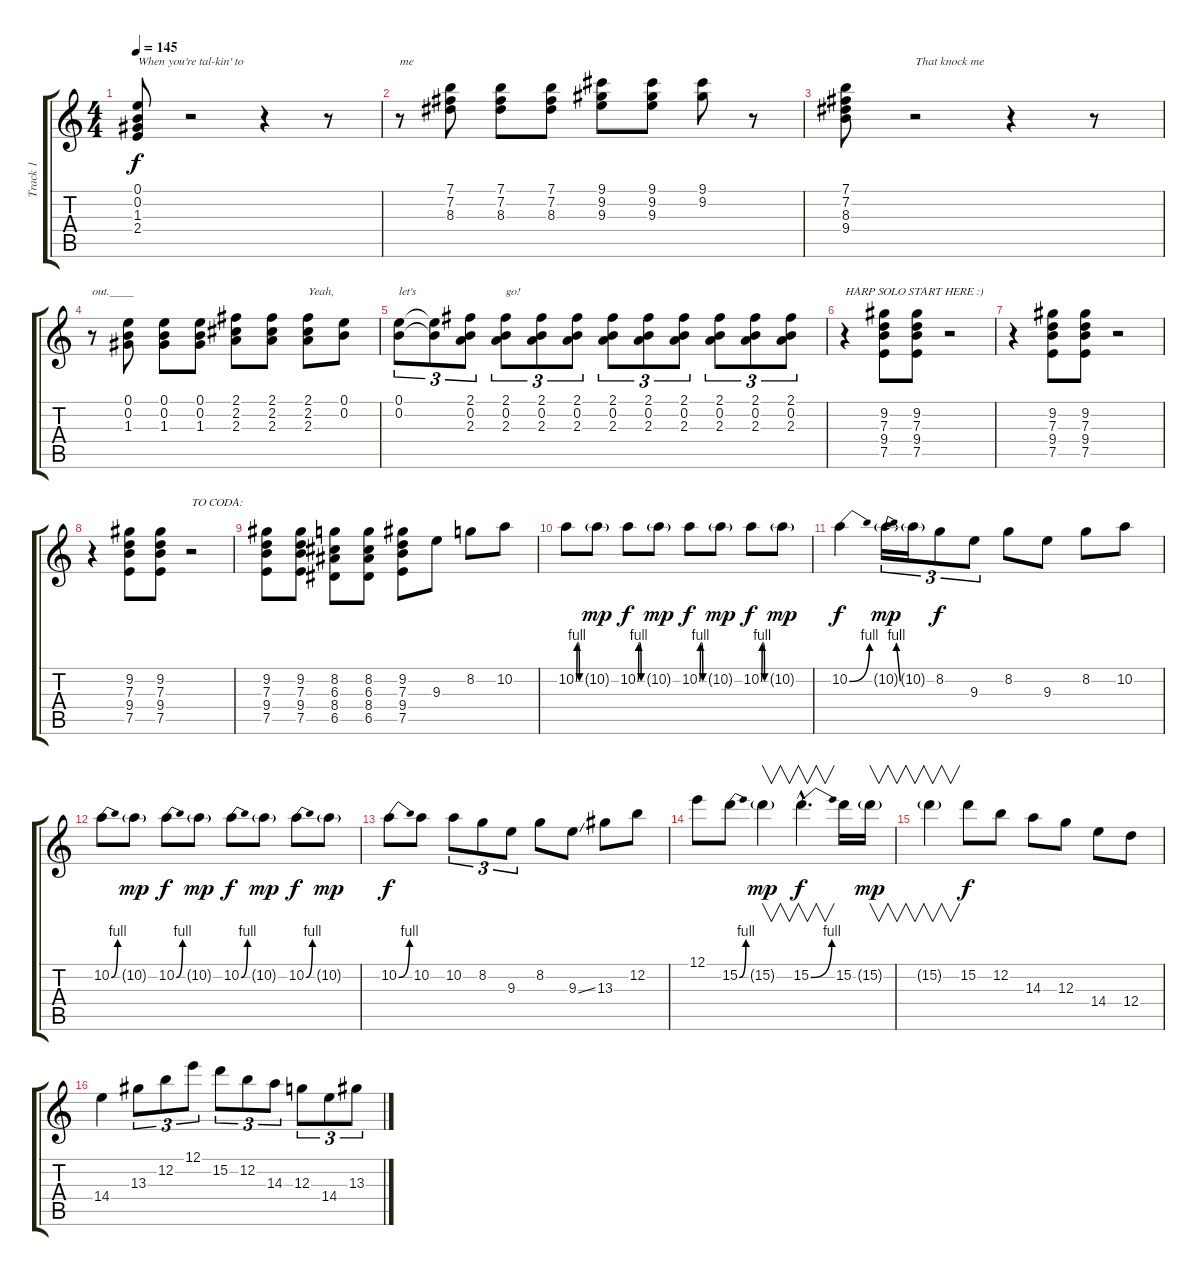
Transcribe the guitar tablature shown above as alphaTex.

\track ("Track 1" "Track 1") {instrument electricguitarclean}
\staff {score tabs}
\tuning (E4 B3 G3 D3 A2 E2) {hide}
\ts (4 4)
\tempo 145
\clef g2
\ks c
(0.1 0.2 1.3 2.4).8{txt "When you're tal-kin' to" dy f} r.2 r.4 r.8 |
r.8{txt "me"} (7.1 7.2 8.3).8 (7.1 7.2 8.3).8 (7.1 7.2 8.3).8 (9.1 9.2 9.3).8 (9.1 9.2 9.3).8 (9.1 9.2).8 r.8 |
(7.1 7.2 8.3 9.4).8 r.2{txt "That knock me "} r.4 r.8 |
r.8{txt "out.____"} (0.1 0.2 1.3).8 (0.1 0.2 1.3).8 (0.1 0.2 1.3).8 (2.1 2.2 2.3).8 (2.1 2.2 2.3).8 (2.1 2.2 2.3).8{txt "Yeah,"} (0.1 0.2).8 |
(0.1 0.2).8{tu (3 2) txt "let's"} (0.1{t} 0.2{t}).8{tu (3 2)} (2.1 0.2 2.3).8{tu (3 2)} (2.1 0.2 2.3).8{tu (3 2) txt "go!"} (2.1 0.2 2.3).8{tu (3 2)} (2.1 0.2 2.3).8{tu (3 2)} (2.1 0.2 2.3).8{tu (3 2)} (2.1 0.2 2.3).8{tu (3 2)} (2.1 0.2 2.3).8{tu (3 2)} (2.1 0.2 2.3).8{tu (3 2)} (2.1 0.2 2.3).8{tu (3 2)} (2.1 0.2 2.3).8{tu (3 2)} |
r.4{txt "HARP SOLO START HERE :)"} (9.2 7.3 9.4 7.5).8 (9.2 7.3 9.4 7.5).8 r.2 |
r.4 (9.2 7.3 9.4 7.5).8 (9.2 7.3 9.4 7.5).8 r.2 |
r.4 (9.2 7.3 9.4 7.5).8 (9.2 7.3 9.4 7.5).8 r.2{txt "TO CODA:"} |
(9.2 7.3 9.4 7.5).8 (9.2 7.3 9.4 7.5).8 (8.2 6.3 8.4 6.5).8 (8.2 6.3 8.4 6.5).8 (9.2 7.3 9.4 7.5).8 9.3.8 8.2.8 10.2.8 |
10.2{be (custom 0 0 15 4 30 4 45 0 60 0)}.8 10.2{g}.8{dy mp} 10.2{be (custom 0 0 15 4 30 4 45 0 60 0)}.8{dy f} 10.2{g}.8{dy mp} 10.2{be (custom 0 0 15 4 30 4 45 0 60 0)}.8{dy f} 10.2{g}.8{dy mp} 10.2{be (custom 0 0 15 4 30 4 45 0 60 0)}.8{dy f} 10.2{g}.8{dy mp} |
10.2{be (bend 0 0 60 4)}.4{dy f} 10.2{be (bend 0 0 60 4) g}.16{tu (3 2) dy mp} 10.2{g}.16{tu (3 2)} 8.2.8{tu (3 2) dy f} 9.3.8{tu (3 2)} 8.2.8 9.3.8 8.2.8 10.2.8 |
10.2{be (bend 0 0 60 4)}.8 10.2{g}.8{dy mp} 10.2{be (bend 0 0 60 4)}.8{dy f} 10.2{g}.8{dy mp} 10.2{be (bend 0 0 60 4)}.8{dy f} 10.2{g}.8{dy mp} 10.2{be (bend 0 0 60 4)}.8{dy f} 10.2{g}.8{dy mp} |
10.2{be (bend 0 0 60 4)}.8{dy f} 10.2.8 10.2.8{tu (3 2)} 8.2.8{tu (3 2)} 9.3.8{tu (3 2)} 8.2.8 9.3{ss}.8 13.3.8 12.2.8 |
12.1.8 15.2{be (bend 0 0 60 4)}.8 15.2{g}.4{v dy mp} 15.2{be (bend 0 0 60 4) hac}.4{v d dy f} 15.2.16 15.2{g}.16{v dy mp} |
15.2{g}.4{v} 15.2.8{dy f} 12.2.8 14.3.8 12.3.8 14.4.8 12.4.8 |
14.4.4 13.3.8{tu (3 2)} 12.2.8{tu (3 2)} 12.1.8{tu (3 2)} 15.2.8{tu (3 2)} 12.2.8{tu (3 2)} 14.3.8{tu (3 2)} 12.3.8{tu (3 2)} 14.4.8{tu (3 2)} 13.3.8{tu (3 2)}
